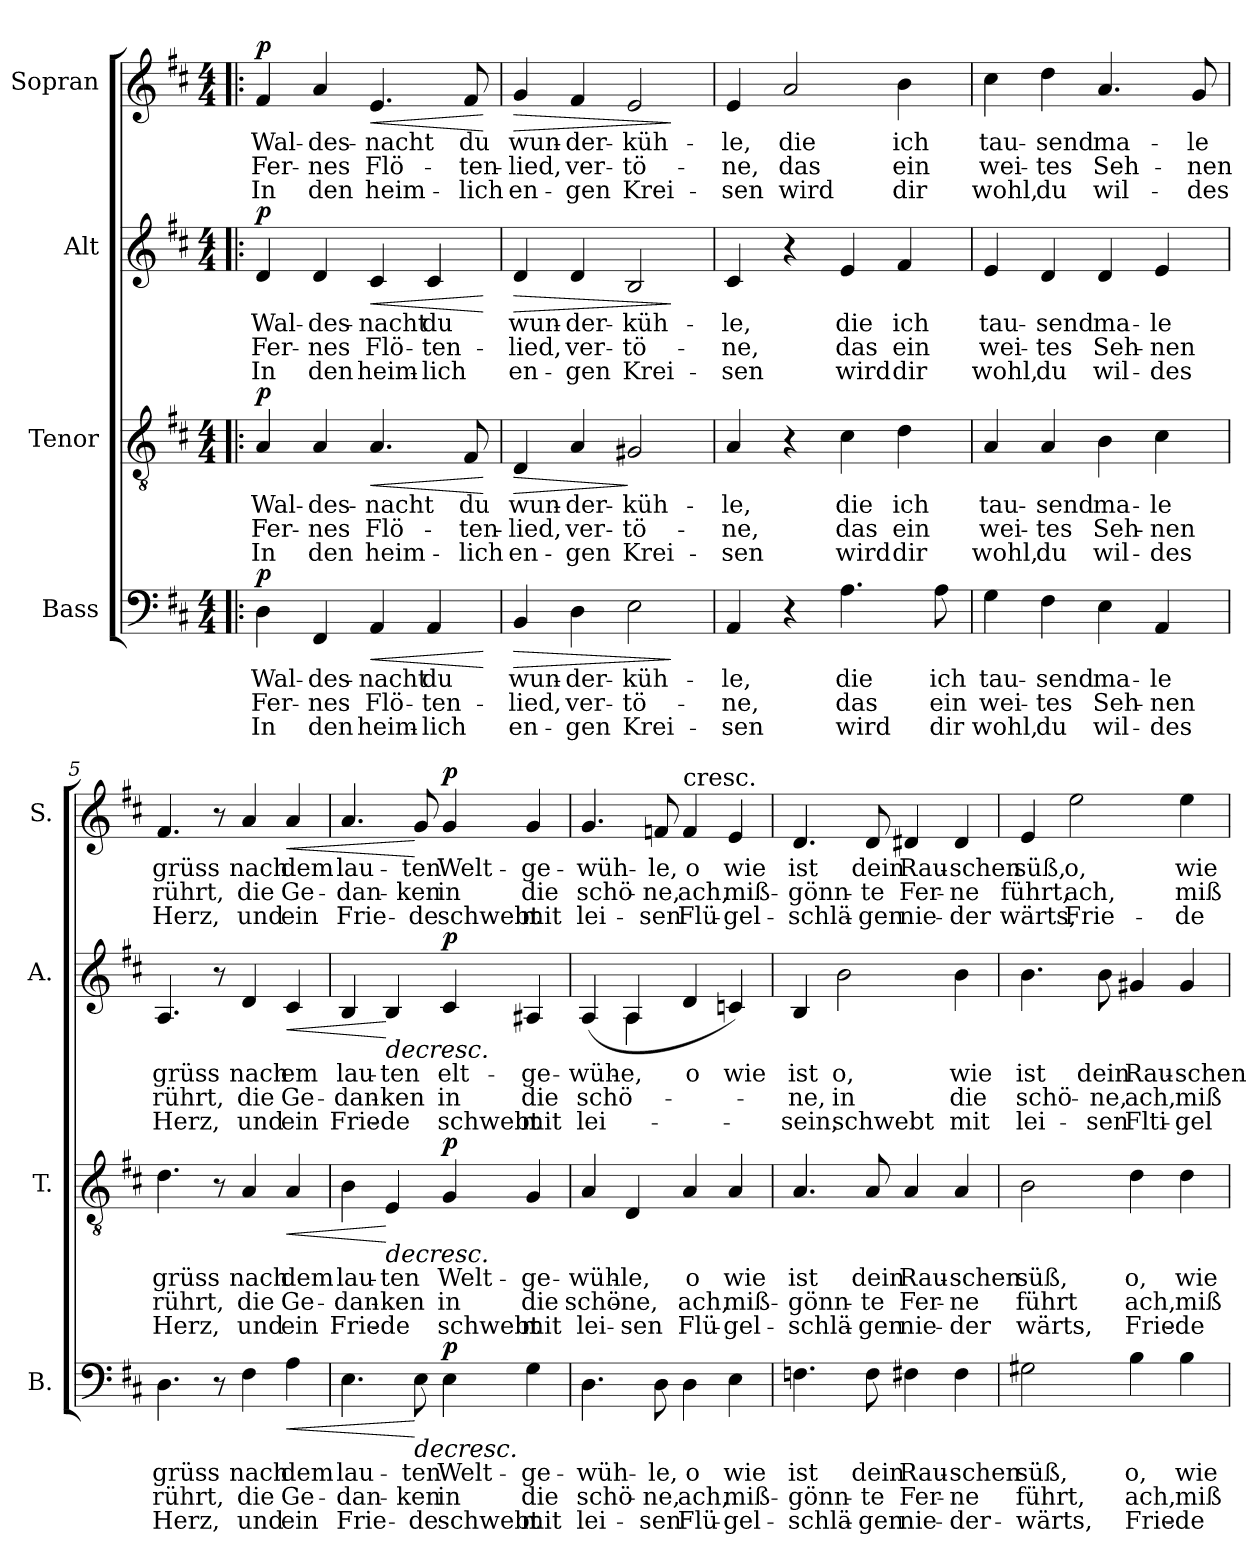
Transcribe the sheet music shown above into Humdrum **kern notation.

**kern	**text	**text	**text	**dynam	**kern	**text	**text	**text	**dynam	**kern	**text	**text	**text	**dynam	**kern	**text	**text	**text	**dynam
*part4	*part4	*part4	*part4	*part4	*part3	*part3	*part3	*part3	*part3	*part2	*part2	*part2	*part2	*part2	*part1	*part1	*part1	*part1	*part1
*staff4	*staff4	*staff4	*staff4	*staff4	*staff3	*staff3	*staff3	*staff3	*staff3	*staff2	*staff2	*staff2	*staff2	*staff2	*staff1	*staff1	*staff1	*staff1	*staff1
*I"Bass	*	*	*	*	*I"Tenor	*	*	*	*	*I"Alt	*	*	*	*	*I"Sopran	*	*	*	*
*I'B.	*	*	*	*	*I'T.	*	*	*	*	*I'A.	*	*	*	*	*I'S.	*	*	*	*
*clefF4	*	*	*	*	*clefGv2	*	*	*	*	*clefG2	*	*	*	*	*clefG2	*	*	*	*
*k[f#c#]	*	*	*	*	*k[f#c#]	*	*	*	*	*k[f#c#]	*	*	*	*	*k[f#c#]	*	*	*	*
*M4/4	*	*	*	*	*M4/4	*	*	*	*	*M4/4	*	*	*	*	*M4/4	*	*	*	*
*MM80	*	*	*	*	*MM80	*	*	*	*	*MM80	*	*	*	*	*MM80	*	*	*	*
=1!|:	=1!|:	=1!|:	=1!|:	=1!|:	=1!|:	=1!|:	=1!|:	=1!|:	=1!|:	=1!|:	=1!|:	=1!|:	=1!|:	=1!|:	=1!|:	=1!|:	=1!|:	=1!|:	=1!|:
!	!LO:LY:b	!LO:LY:b	!LO:LY:b	!LO:DY:b	!	!LO:LY:b	!LO:LY:b	!LO:LY:b	!LO:DY:b	!	!LO:LY:b	!LO:LY:b	!LO:LY:b	!LO:DY:b	!	!LO:LY:b	!LO:LY:b	!LO:LY:b	!LO:DY:b
4D\	Wal-	Fer-	In	p	4A/	Wal-	Fer-	In	p	4d/	Wal-	Fer-	In	p	4f#/	Wal-	Fer-	In	p
!	!LO:LY:b	!LO:LY:b	!LO:LY:b	!	!	!LO:LY:b	!LO:LY:b	!LO:LY:b	!	!	!LO:LY:b	!LO:LY:b	!LO:LY:b	!	!	!LO:LY:b	!LO:LY:b	!LO:LY:b	!
4FF#/	-des-	-nes	den	.	4A/	-des-	-nes	den	.	4d/	-des-	-nes	den	.	4a/	-des-	-nes	den	.
!	!LO:LY:b	!LO:LY:b	!LO:LY:b	!LO:HP:b	!	!LO:LY:b	!LO:LY:b	!LO:LY:b	!LO:HP:b	!	!LO:LY:b	!LO:LY:b	!LO:LY:b	!LO:HP:b	!	!LO:LY:b	!LO:LY:b	!LO:LY:b	!LO:HP:b
4AA/	-nacht	Flö-	heim-	<	4.A/	-nacht	Flö-	heim-	<	4c#/	-nacht	Flö-	heim-	<	4.e/	-nacht	Flö-	heim-	<
!	!LO:LY:b	!LO:LY:b	!LO:LY:b	!	!	!	!	!	!	!	!LO:LY:b	!LO:LY:b	!LO:LY:b	!	!	!	!	!	!
4AA/	du	-ten-	-lich	.	.	.	.	.	.	4c#/	du	-ten-	-lich	.	.	.	.	.	.
!	!	!	!	!	!	!LO:LY:b	!LO:LY:b	!LO:LY:b	!	!	!	!	!	!	!	!LO:LY:b	!LO:LY:b	!LO:LY:b	!
.	.	.	.	.	8F#/	du	-ten-	-lich	.	.	.	.	.	.	8f#/	du	-ten-	-lich	.
.	.	.	.	[	.	.	.	.	[	.	.	.	.	[	.	.	.	.	[
=2	=2	=2	=2	=2	=2	=2	=2	=2	=2	=2	=2	=2	=2	=2	=2	=2	=2	=2	=2
!	!LO:LY:b	!LO:LY:b	!LO:LY:b	!LO:HP:b	!	!LO:LY:b	!LO:LY:b	!LO:LY:b	!LO:HP:b	!	!LO:LY:b	!LO:LY:b	!LO:LY:b	!LO:HP:b	!	!LO:LY:b	!LO:LY:b	!LO:LY:b	!LO:HP:b
4BB/	wun-	-lied,	en-	>	4D/	wun-	-lied,	en-	>	4d/	wun-	-lied,	en-	>	4g/	wun-	-lied,	en-	>
!	!LO:LY:b	!LO:LY:b	!LO:LY:b	!	!	!LO:LY:b	!LO:LY:b	!LO:LY:b	!	!	!LO:LY:b	!LO:LY:b	!LO:LY:b	!	!	!LO:LY:b	!LO:LY:b	!LO:LY:b	!
4D\	-der-	ver-	-gen	.	4A/	-der-	ver-	-gen	.	4d/	-der-	ver-	-gen	.	4f#/	-der-	ver-	-gen	.
!	!LO:LY:b	!LO:LY:b	!LO:LY:b	!	!	!LO:LY:b	!LO:LY:b	!LO:LY:b	!	!	!LO:LY:b	!LO:LY:b	!LO:LY:b	!	!	!LO:LY:b	!LO:LY:b	!LO:LY:b	!
2E\	-küh-	-tö-	Krei-	.	2G#X/	-küh-	-tö-	Krei-	]	2B/	-küh-	-tö-	Krei-	.	2e/	-küh-	-tö-	Krei-	.
.	.	.	.	]	.	.	.	.	.	.	.	.	.	]	.	.	.	.	]
=3	=3	=3	=3	=3	=3	=3	=3	=3	=3	=3	=3	=3	=3	=3	=3	=3	=3	=3	=3
!	!LO:LY:b	!LO:LY:b	!LO:LY:b	!	!	!LO:LY:b	!LO:LY:b	!LO:LY:b	!	!	!LO:LY:b	!LO:LY:b	!LO:LY:b	!	!	!LO:LY:b	!LO:LY:b	!LO:LY:b	!
4AA/	-le,	-ne,	-sen	.	4A/	-le,	-ne,	-sen	.	4c#/	-le,	-ne,	-sen	.	4e/	-le,	-ne,	-sen	.
!	!	!	!	!	!	!	!	!	!	!	!	!	!	!	!	!LO:LY:b	!LO:LY:b	!LO:LY:b	!
4r	.	.	.	.	4r	.	.	.	.	4r	.	.	.	.	2a/	die	das	wird	.
!	!LO:LY:b	!LO:LY:b	!LO:LY:b	!	!	!LO:LY:b	!LO:LY:b	!LO:LY:b	!	!	!LO:LY:b	!LO:LY:b	!LO:LY:b	!	!	!	!	!	!
4.A\	die	das	wird	.	4c#\	die	das	wird	.	4e/	die	das	wird	.	.	.	.	.	.
!	!	!	!	!	!	!LO:LY:b	!LO:LY:b	!LO:LY:b	!	!	!LO:LY:b	!LO:LY:b	!LO:LY:b	!	!	!LO:LY:b	!LO:LY:b	!LO:LY:b	!
.	.	.	.	.	4d\	ich	ein	dir	.	4f#/	ich	ein	dir	.	4b\	ich	ein	dir	.
!	!LO:LY:b	!LO:LY:b	!LO:LY:b	!	!	!	!	!	!	!	!	!	!	!	!	!	!	!	!
8A\	ich	ein	dir	.	.	.	.	.	.	.	.	.	.	.	.	.	.	.	.
=4	=4	=4	=4	=4	=4	=4	=4	=4	=4	=4	=4	=4	=4	=4	=4	=4	=4	=4	=4
!	!LO:LY:b	!LO:LY:b	!LO:LY:b	!	!	!LO:LY:b	!LO:LY:b	!LO:LY:b	!	!	!LO:LY:b	!LO:LY:b	!LO:LY:b	!	!	!LO:LY:b	!LO:LY:b	!LO:LY:b	!
4G\	tau-	wei-	wohl,	.	4A/	tau-	wei-	wohl,	.	4e/	tau-	wei-	wohl,	.	4cc#\	tau-	wei-	wohl,	.
!	!LO:LY:b	!LO:LY:b	!LO:LY:b	!	!	!LO:LY:b	!LO:LY:b	!LO:LY:b	!	!	!LO:LY:b	!LO:LY:b	!LO:LY:b	!	!	!LO:LY:b	!LO:LY:b	!LO:LY:b	!
4F#\	-send	-tes	du	.	4A/	-send	-tes	du	.	4d/	-send	-tes	du	.	4dd\	-send	-tes	du	.
!	!LO:LY:b	!LO:LY:b	!LO:LY:b	!	!	!LO:LY:b	!LO:LY:b	!LO:LY:b	!	!	!LO:LY:b	!LO:LY:b	!LO:LY:b	!	!	!LO:LY:b	!LO:LY:b	!LO:LY:b	!
4E\	ma-	Seh-	wil-	.	4B\	ma-	Seh-	wil-	.	4d/	ma-	Seh-	wil-	.	4.a/	ma-	Seh-	wil-	.
!	!LO:LY:b	!LO:LY:b	!LO:LY:b	!	!	!LO:LY:b	!LO:LY:b	!LO:LY:b	!	!	!LO:LY:b	!LO:LY:b	!LO:LY:b	!	!	!	!	!	!
4AA/	-le	-nen	-des	.	4c#\	-le	-nen	-des	.	4e/	-le	-nen	-des	.	.	.	.	.	.
!	!	!	!	!	!	!	!	!	!	!	!	!	!	!	!	!LO:LY:b	!LO:LY:b	!LO:LY:b	!
.	.	.	.	.	.	.	.	.	.	.	.	.	.	.	8g/	-le	-nen	-des	.
!!LO:PB:g=z
=5	=5	=5	=5	=5	=5	=5	=5	=5	=5	=5	=5	=5	=5	=5	=5	=5	=5	=5	=5
!	!LO:LY:b	!LO:LY:b	!LO:LY:b	!	!	!LO:LY:b	!LO:LY:b	!LO:LY:b	!	!	!LO:LY:b	!LO:LY:b	!LO:LY:b	!	!	!LO:LY:b	!LO:LY:b	!LO:LY:b	!
4.D\	grüss	rührt,	Herz,	.	4.d\	grüss	rührt,	Herz,	.	4.A/	grüss	rührt,	Herz,	.	4.f#/	grüss	rührt,	Herz,	.
8r	.	.	.	.	8r	.	.	.	.	8r	.	.	.	.	8r	.	.	.	.
!	!LO:LY:b	!LO:LY:b	!LO:LY:b	!	!	!LO:LY:b	!LO:LY:b	!LO:LY:b	!	!	!LO:LY:b	!LO:LY:b	!LO:LY:b	!	!	!LO:LY:b	!LO:LY:b	!LO:LY:b	!
4F#\	nach	die	und	.	4A/	nach	die	und	.	4d/	nach	die	und	.	4a/	nach	die	und	.
!	!LO:LY:b	!LO:LY:b	!LO:LY:b	!LO:HP:b	!	!LO:LY:b	!LO:LY:b	!LO:LY:b	!LO:HP:b	!	!LO:LY:b	!LO:LY:b	!LO:LY:b	!LO:HP:b	!	!LO:LY:b	!LO:LY:b	!LO:LY:b	!LO:HP:b
4A\	dem	Ge-	ein	<	4A/	dem	Ge-	ein	<	4c#/	em	Ge-	ein	<	4a/	dem	Ge-	ein	<
=6	=6	=6	=6	=6	=6	=6	=6	=6	=6	=6	=6	=6	=6	=6	=6	=6	=6	=6	=6
!	!LO:LY:b	!LO:LY:b	!LO:LY:b	!	!	!LO:LY:b	!LO:LY:b	!LO:LY:b	!	!	!LO:LY:b	!LO:LY:b	!LO:LY:b	!	!	!LO:LY:b	!LO:LY:b	!LO:LY:b	!
4.E\	lau-	-dan-	Frie-	.	4B\	lau-	-dan-	Frie-	.	4B/	lau-	-dan-	Frie-	.	4.a/	lau-	-dan-	Frie-	.
!	!	!	!	!	!	!LO:LY:b	!LO:LY:b	!LO:LY:b	!LO:HP:n=1:b	!	!LO:LY:b	!LO:LY:b	!LO:LY:b	!LO:HP:n=1:b	!	!	!	!	!
.	.	.	.	.	4E/	-ten	-ken	-de	[ >	4B/	-ten	-ken	-de	[ >	.	.	.	.	.
!	!LO:LY:b	!LO:LY:b	!LO:LY:b	!LO:HP:n=1:b	!	!	!	!	!	!	!	!	!	!	!	!LO:LY:b	!LO:LY:b	!LO:LY:b	!
8E\	-ten	-ken	-de	[ >	.	.	.	.	.	.	.	.	.	.	8g/	-ten	-ken	-de	[
!	!LO:LY:b	!LO:LY:b	!LO:LY:b	!LO:DY:a	!	!LO:LY:b	!LO:LY:b	!LO:LY:b	!LO:DY:a	!	!LO:LY:b	!LO:LY:b	!LO:LY:b	!LO:DY:a	!	!LO:LY:b	!LO:LY:b	!LO:LY:b	!LO:DY:a
4E\	Welt-	in	schwebt	p	4G/	Welt-	in	schwebt	p	4c#/	elt-	in	schwebt	p	4g/	Welt-	in	schwebt	p
!	!LO:LY:b	!LO:LY:b	!LO:LY:b	!	!	!LO:LY:b	!LO:LY:b	!LO:LY:b	!	!	!LO:LY:b	!LO:LY:b	!LO:LY:b	!	!	!LO:LY:b	!LO:LY:b	!LO:LY:b	!
4G\	-ge-	die	mit	]	4G/	-ge-	die	mit	]	4A#X/	-ge-	die	mit	]	4g/	-ge-	die	mit	.
=7	=7	=7	=7	=7	=7	=7	=7	=7	=7	=7	=7	=7	=7	=7	=7	=7	=7	=7	=7
!	!LO:LY:b	!LO:LY:b	!LO:LY:b	!	!	!LO:LY:b	!LO:LY:b	!LO:LY:b	!	!	!LO:LY:b	!LO:LY:b	!LO:LY:b	!	!	!LO:LY:b	!LO:LY:b	!LO:LY:b	!
*	*	*	*	*	*	*	*	*	*	*^	*	*	*	*	*	*	*	*	*
4.D\	-wüh-	schö-	lei-	.	4A/	-wüh-	schö-	lei-	.	(>4A/	4ryy	-wüh-	schö-	lei-	.	4.g/	-wüh-	schö-	lei-	.
!	!	!	!	!	!	!LO:LY:b	!LO:LY:b	!LO:LY:b	!	!	!	!LO:LY:b	!	!	!	!	!	!	!	!
.	.	.	.	.	4D/	-le,	-ne,	-sen	.	4A/	4A\	-e,	.	.	.	.	.	.	.	.
!	!LO:LY:b	!LO:LY:b	!LO:LY:b	!	!	!	!	!	!	!	!	!	!	!	!	!	!LO:LY:b	!LO:LY:b	!LO:LY:b	!
8D\	-le,	-ne,	-sen	.	.	.	.	.	.	.	.	.	.	.	.	8fn/	-le,	-ne,	-sen	.
!	!	!	!	!	!	!	!	!	!	!	!	!	!	!	!	!LO:TX:a:t=cresc.	!	!	!	!
!	!LO:LY:b	!LO:LY:b	!LO:LY:b	!	!	!LO:LY:b	!LO:LY:b	!LO:LY:b	!	!	!	!LO:LY:b	!	!	!	!	!LO:LY:b	!LO:LY:b	!LO:LY:b	!
4D\	o	ach,	Flü-	.	4A/	o	ach,	Flü-	.	4d/	2ryy	o	.	.	.	4f/	o	ach,	Flü-	.
!	!LO:LY:b	!LO:LY:b	!LO:LY:b	!	!	!LO:LY:b	!LO:LY:b	!LO:LY:b	!	!	!	!LO:LY:b	!	!	!	!	!LO:LY:b	!LO:LY:b	!LO:LY:b	!
4E\	wie	miß-	-gel-	.	4A/	wie	miß-	-gel-	.	4cn/)	.	wie	.	.	.	4e/	wie	miß-	-gel-	.
*	*	*	*	*	*	*	*	*	*	*v	*v	*	*	*	*	*	*	*	*	*
=8	=8	=8	=8	=8	=8	=8	=8	=8	=8	=8	=8	=8	=8	=8	=8	=8	=8	=8	=8
!	!LO:LY:b	!LO:LY:b	!LO:LY:b	!	!	!LO:LY:b	!LO:LY:b	!LO:LY:b	!	!	!LO:LY:b	!LO:LY:b	!LO:LY:b	!	!	!LO:LY:b	!LO:LY:b	!LO:LY:b	!
4.Fn\	ist	-gönn-	-schlä-	.	4.A/	ist	-gönn-	-schlä-	.	4B/	ist	-ne,	-sein,	.	4.d/	ist	-gönn-	-schlä-	.
!	!	!	!	!	!	!	!	!	!	!	!LO:LY:b	!LO:LY:b	!LO:LY:b	!	!	!	!	!	!
.	.	.	.	.	.	.	.	.	.	2b\	o,	in	schwebt	.	.	.	.	.	.
!	!LO:LY:b	!LO:LY:b	!LO:LY:b	!	!	!LO:LY:b	!LO:LY:b	!LO:LY:b	!	!	!	!	!	!	!	!LO:LY:b	!LO:LY:b	!LO:LY:b	!
8F\	dein	-te	-gen	.	8A/	dein	-te	-gen	.	.	.	.	.	.	8d/	dein	-te	-gen	.
!	!LO:LY:b	!LO:LY:b	!LO:LY:b	!	!	!LO:LY:b	!LO:LY:b	!LO:LY:b	!	!	!	!	!	!	!	!LO:LY:b	!LO:LY:b	!LO:LY:b	!
4F#X\	Rau-	Fer-	nie-	.	4A/	Rau-	Fer-	nie-	.	.	.	.	.	.	4d#X/	Rau-	Fer-	nie-	.
!	!LO:LY:b	!LO:LY:b	!LO:LY:b	!	!	!LO:LY:b	!LO:LY:b	!LO:LY:b	!	!	!LO:LY:b	!LO:LY:b	!LO:LY:b	!	!	!LO:LY:b	!LO:LY:b	!LO:LY:b	!
4F#\	-schen	-ne	-der-	.	4A/	-schen	-ne	-der	.	4b\	wie	die	mit	.	4d#/	-schen	-ne	-der	.
!!LO:PB:g=z
=9	=9	=9	=9	=9	=9	=9	=9	=9	=9	=9	=9	=9	=9	=9	=9	=9	=9	=9	=9
!	!LO:LY:b	!LO:LY:b	!LO:LY:b	!	!	!LO:LY:b	!LO:LY:b	!LO:LY:b	!	!	!LO:LY:b	!LO:LY:b	!LO:LY:b	!	!	!LO:LY:b	!LO:LY:b	!LO:LY:b	!
2G#X\	süß,	führt,	-wärts,	.	2B\	süß,	führt	wärts,	.	4.b\	ist	schö-	lei-	.	4e/	süß,	führt,	wärts,	.
!	!	!	!	!	!	!	!	!	!	!	!	!	!	!	!	!LO:LY:b	!LO:LY:b	!LO:LY:b	!
.	.	.	.	.	.	.	.	.	.	.	.	.	.	.	2ee\	o,	ach,	Frie-	.
!	!	!	!	!	!	!	!	!	!	!	!LO:LY:b	!LO:LY:b	!LO:LY:b	!	!	!	!	!	!
.	.	.	.	.	.	.	.	.	.	8b\	dein	-ne,	-sen	.	.	.	.	.	.
!	!LO:LY:b	!LO:LY:b	!LO:LY:b	!	!	!LO:LY:b	!LO:LY:b	!LO:LY:b	!	!	!LO:LY:b	!LO:LY:b	!LO:LY:b	!	!	!	!	!	!
4B\	o,	ach,	Frie-	.	4d\	o,	ach,	Frie-	.	4g#X/	Rau-	ach,	Flti-	.	.	.	.	.	.
!	!LO:LY:b	!LO:LY:b	!LO:LY:b	!	!	!LO:LY:b	!LO:LY:b	!LO:LY:b	!	!	!LO:LY:b	!LO:LY:b	!LO:LY:b	!	!	!LO:LY:b	!LO:LY:b	!LO:LY:b	!
4B\	wie	miß-	-de	.	4d\	wie	miß-	-de	.	4g#/	-schen	miß-	-gel-	.	4ee\	wie	miß-	-de	.
=	=	=	=	=	=	=	=	=	=	=	=	=	=	=	=	=	=	=	=
*-	*-	*-	*-	*-	*-	*-	*-	*-	*-	*-	*-	*-	*-	*-	*-	*-	*-	*-	*-
